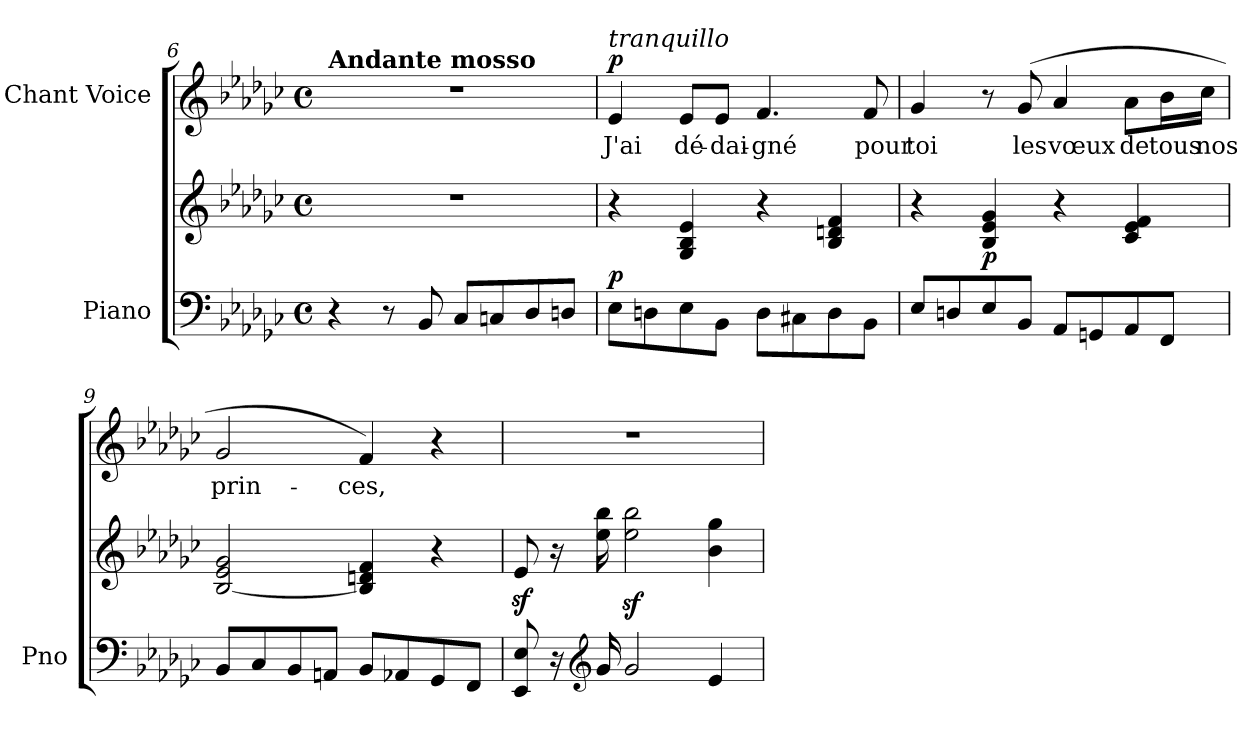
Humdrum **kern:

**kern	**kern	**dynam	**kern	**text	**dynam
*part2	*part2	*part2	*part1	*part1	*part1
*staff3	*staff2	*staff2/3	*staff1	*staff1	*staff1
*I"Piano	*	*	*I"Chant Voice	*	*
*I'Pno	*	*	*	*	*
*clefF4	*clefG2	*	*clefG2	*	*
*k[b-e-a-d-g-c-]	*k[b-e-a-d-g-c-]	*	*k[b-e-a-d-g-c-]	*	*
*M4/4	*M4/4	*	*M4/4	*	*
*met(c)	*met(c)	*	*met(c)	*	*
=6	=6	=6	=6	=6	=6
!	!	!	!LO:TX:a:B:t=Andante mosso	!	!
4r	1r	.	1r	.	.
8r	.	.	.	.	.
8BB-/	.	.	.	.	.
8C-/L	.	.	.	.	.
8Cn/	.	.	.	.	.
8D-/	.	.	.	.	.
8Dn/J	.	.	.	.	.
=7	=7	=7	=7	=7	=7
!	!	!	!LO:TX:i:t=tranquillo	!	!
!	!	!LO:DY:a=2	!	!	!LO:DY:a
8E-\L	4r	p	4e-/	J'ai	p
8Dn\	.	.	.	.	.
8E-\	4G-/ 4B-/ 4e-/	.	8e-/L	dé-	.
8BB-\J	.	.	8e-/J	-dai-	.
8D\L	4r	.	4.f/	-gné	.
8C#X\	.	.	.	.	.
8D\	4B-/ 4dn/ 4f/	.	.	.	.
8BB-\J	.	.	8f/	pour	.
=8	=8	=8	=8	=8	=8
8E-/L	4r	.	4g-/	toi	.
8Dn/	.	.	.	.	.
!	!	!LO:DY:b	!	!	!
8E-/	4B-/ 4e-/ 4g-/	p	8r	.	.
8BB-/J	.	.	(8g-/	les	.
8AA-/L	4r	.	4a-/	vœux	.
8GGn/	.	.	.	.	.
8AA-/	4c-/ 4e-/ 4f/	.	8a-\L	de	.
8FF/J	.	.	16b-\L	tous	.
.	.	.	16cc-\JJ	nos	.
=9	=9	=9	=9	=9	=9
8BB-/L	[2B-/ 2e-/ 2g-/	.	2g-/	prin-	.
8C-/	.	.	.	.	.
8BB-/	.	.	.	.	.
8AAn/J	.	.	.	.	.
8BB-/L	4B-/] 4dn/ 4f/	.	4f/)	-ces,	.
8AA-X/	.	.	.	.	.
8GG-/	4r	.	4r	.	.
8FF/J	.	.	.	.	.
=10	=10	=10	=10	=10	=10
8EE-/ 8E-/	8e-z</	.	1r	.	.
16r	16r	.	.	.	.
*clefG2	*	*	*	*	*
16g-/	16ee-\ 16bb-\	.	.	.	.
2g-/	2ee-\z< 2bb-\z<	.	.	.	.
4e-/	4b-\ 4gg-\	.	.	.	.
=	=	=	=	=	=
*-	*-	*-	*-	*-	*-
